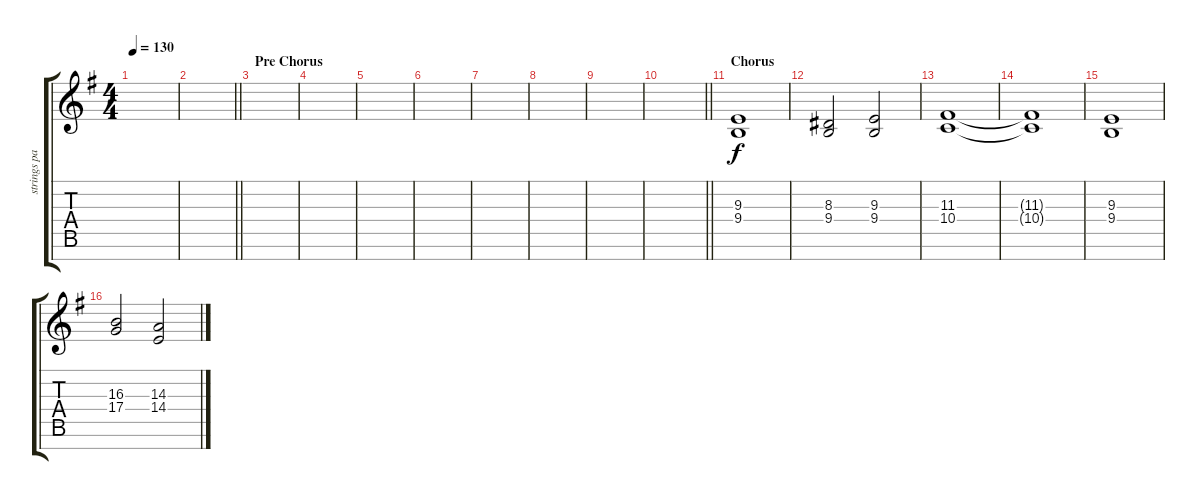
\track ("strings pad" "strings pa") {instrument stringensemble1}
\staff {score tabs}
\tuning (E4 B3 G3 D3 A2 E2 B1) {hide}
\ts (4 4)
\tempo 130
\clef g2
\ks eminor
|
\barLineRight lightlight
|
\section ("" "Pre Chorus")
|
|
|
|
|
|
|
\barLineRight lightlight
|
\section ("" "Chorus")
(9.3 9.4).1 |
(8.3 9.4).2 (9.3 9.4).2 |
(11.3 10.4).1 |
(11.3{t} 10.4{t}).1 |
(9.3 9.4).1 |
(16.3 17.4).2 (14.3 14.4).2
